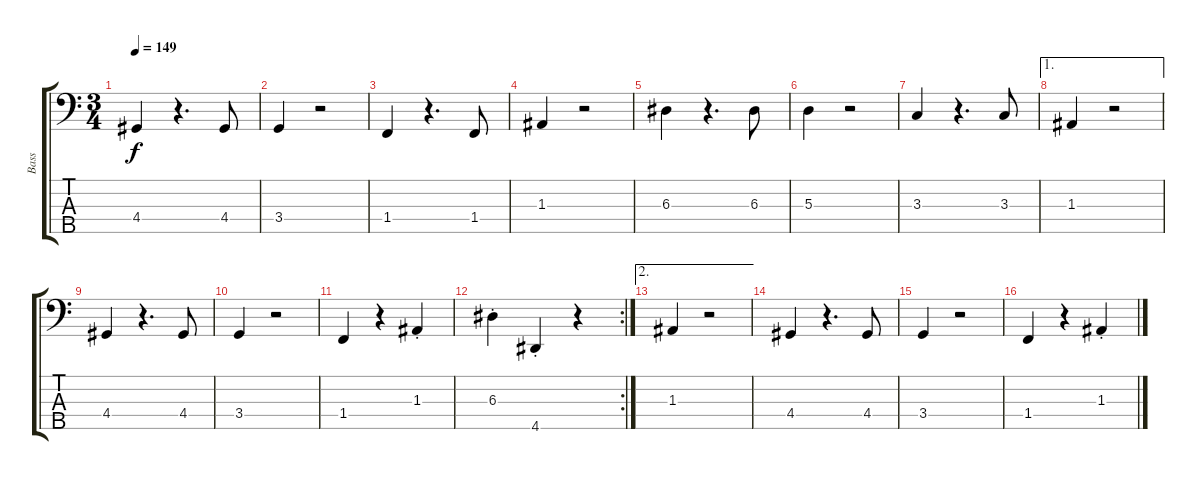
\track ("Bass" "Bass") {instrument fretlessbass}
\staff {score tabs}
\tuning (G2 D2 A1 E1 B0) {hide}
\ts (3 4)
\tempo 149
\clef f4
\ks c
4.4.4{dy f} r.4{d} 4.4.8 |
3.4.4 r.2 |
1.4.4 r.4{d} 1.4.8 |
1.3.4 r.2 |
6.3.4 r.4{d} 6.3.8 |
5.3.4 r.2 |
3.3.4 r.4{d} 3.3.8 |
\ae 1
1.3.4 r.2 |
4.4.4 r.4{d} 4.4.8 |
3.4.4 r.2 |
1.4.4 r.4 1.3{st}.4 |
\rc 2
6.3{st}.4 4.5{st}.4 r.4 |
\ae 2
1.3.4 r.2 |
4.4.4 r.4{d} 4.4.8 |
3.4.4 r.2 |
1.4.4 r.4 1.3{st}.4
